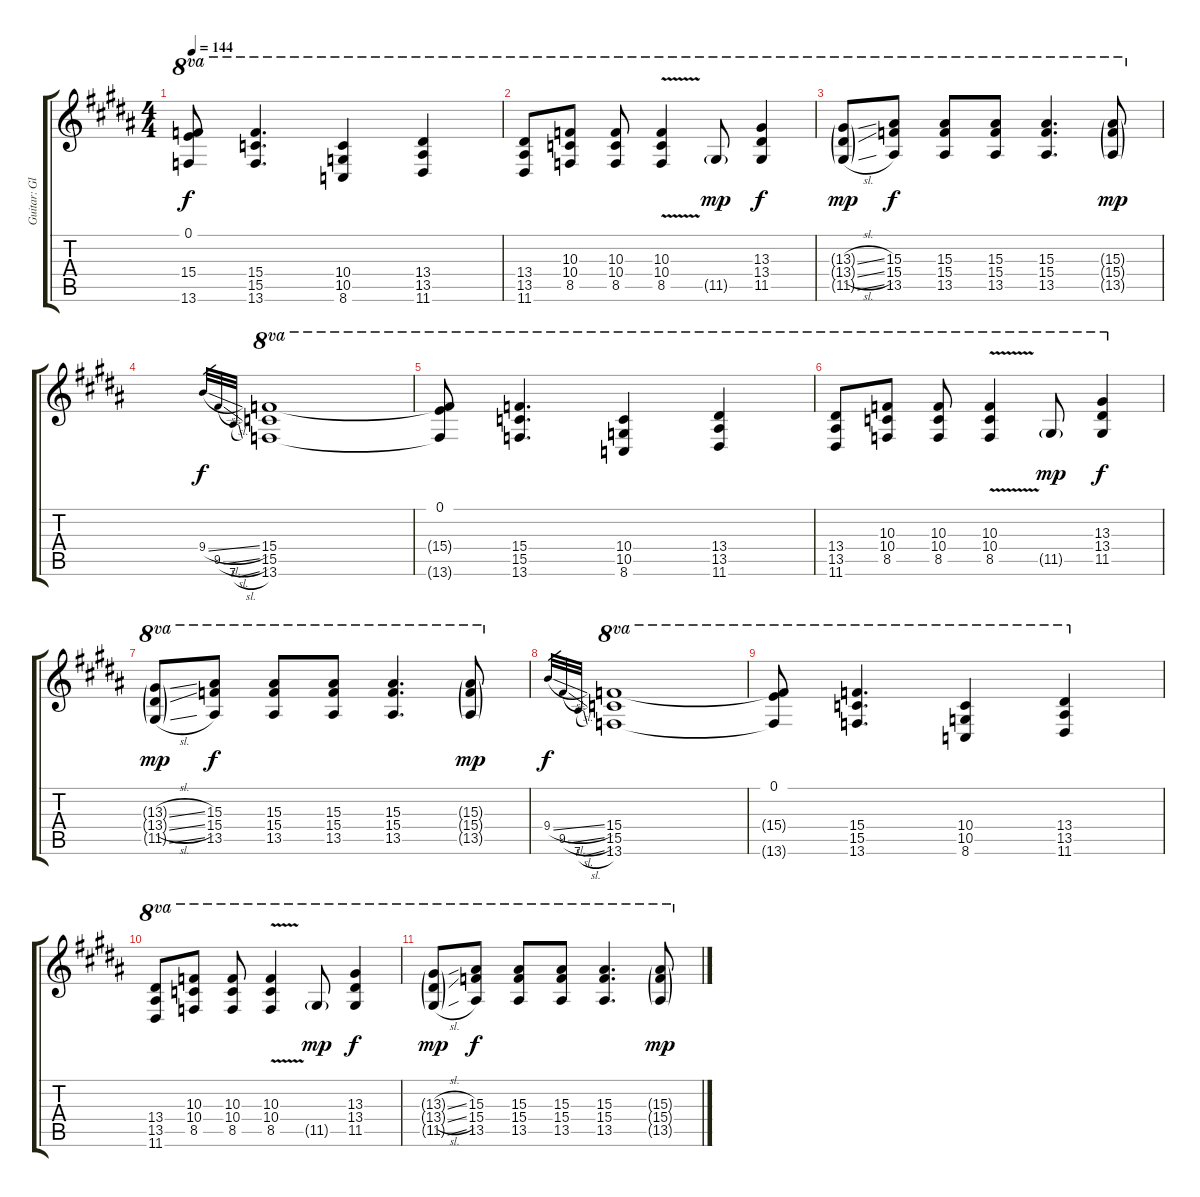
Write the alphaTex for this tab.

\track ("Guitar: Glenn" "Guitar: Gl") {instrument overdrivenguitar}
\staff {score tabs}
\tuning (E4 B3 G3 D3 A2 E2) {hide}
\ts (4 4)
\tempo 144
\clef g2
\ks b
(0.1 15.4{t} 13.6{t}).8{ot 8va dy f} (15.4 15.5 13.6).4{d ot 8va} (10.4 10.5 8.6).4{ot 8va} (13.4 13.5 11.6).4{ot 8va} |
(13.4 13.5 11.6).8{ot 8va} (10.3 10.4 8.5).8{ot 8va} (10.3 10.4 8.5).8{ot 8va} (10.3{v} 10.4{v} 8.5{v}).4{ot 8va} 11.5{g}.8{ot 8va dy mp} (13.3 13.4 11.5).4{ot 8va dy f} |
(13.3{sl g} 13.4{sl g} 11.5{sl g}).8{ot 8va dy mp} (15.3 15.4 13.5).8{ot 8va dy f} (15.3 15.4 13.5).8{ot 8va} (15.3 15.4 13.5).8{ot 8va} (15.3 15.4 13.5).4{d ot 8va} (15.3{g} 15.4{g} 13.5{g}).8{ot 8va dy mp} |
9.4{sl}.32{gr dy f} 9.5{sl}.32{gr} 7.6{sl}.32{gr} (15.4 15.5 13.6).1{ot 8va volume 7} |
(0.1 15.4{t} 13.6{t}).8{ot 8va} (15.4 15.5 13.6).4{d ot 8va} (10.4 10.5 8.6).4{ot 8va} (13.4 13.5 11.6).4{ot 8va} |
(13.4 13.5 11.6).8{ot 8va} (10.3 10.4 8.5).8{ot 8va} (10.3 10.4 8.5).8{ot 8va} (10.3{v} 10.4{v} 8.5{v}).4{ot 8va} 11.5{g}.8{ot 8va dy mp} (13.3 13.4 11.5).4{ot 8va dy f} |
(13.3{sl g} 13.4{sl g} 11.5{sl g}).8{ot 8va dy mp} (15.3 15.4 13.5).8{ot 8va dy f} (15.3 15.4 13.5).8{ot 8va} (15.3 15.4 13.5).8{ot 8va} (15.3 15.4 13.5).4{d ot 8va} (15.3{g} 15.4{g} 13.5{g}).8{ot 8va dy mp} |
9.4{sl}.32{gr dy f} 9.5{sl}.32{gr} 7.6{sl}.32{gr} (15.4 15.5 13.6).1{ot 8va volume 0} |
(0.1 15.4{t} 13.6{t}).8{ot 8va} (15.4 15.5 13.6).4{d ot 8va} (10.4 10.5 8.6).4{ot 8va} (13.4 13.5 11.6).4{ot 8va} |
(13.4 13.5 11.6).8{ot 8va} (10.3 10.4 8.5).8{ot 8va} (10.3 10.4 8.5).8{ot 8va} (10.3{v} 10.4{v} 8.5{v}).4{ot 8va} 11.5{g}.8{ot 8va dy mp} (13.3 13.4 11.5).4{ot 8va dy f} |
(13.3{sl g} 13.4{sl g} 11.5{sl g}).8{ot 8va dy mp} (15.3 15.4 13.5).8{ot 8va dy f} (15.3 15.4 13.5).8{ot 8va} (15.3 15.4 13.5).8{ot 8va} (15.3 15.4 13.5).4{d ot 8va} (15.3{g} 15.4{g} 13.5{g}).8{ot 8va dy mp}
